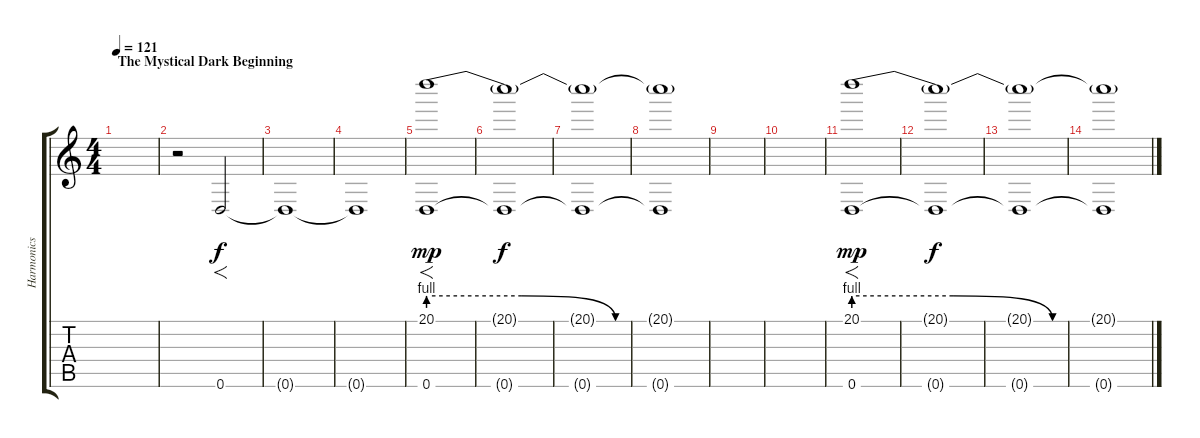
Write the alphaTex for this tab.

\track ("Harmonics Effects" "Harmonics ") {instrument guitarharmonics}
\staff {score tabs}
\tuning (E4 B3 G3 D3 A2 D2) {hide}
\ts (4 4)
\section ("" "The Mystical Dark Beginning")
\tempo 121
\clef g2
\ks c
|
r.2 0.6.2{f} |
0.6{t}.1 |
0.6{t}.1 |
(20.1{be (custom 0 4 20 4 40 0 60 0)} 0.6).1{f dy mp} |
(20.1{t} 0.6{t}).1{dy f} |
(20.1{t} 0.6{t}).1 |
(20.1{t} 0.6{t}).1 |
|
|
(20.1{be (custom 0 4 20 4 40 0 60 0)} 0.6).1{f dy mp} |
(20.1{t} 0.6{t}).1{dy f} |
(20.1{t} 0.6{t}).1 |
(20.1{t} 0.6{t}).1
